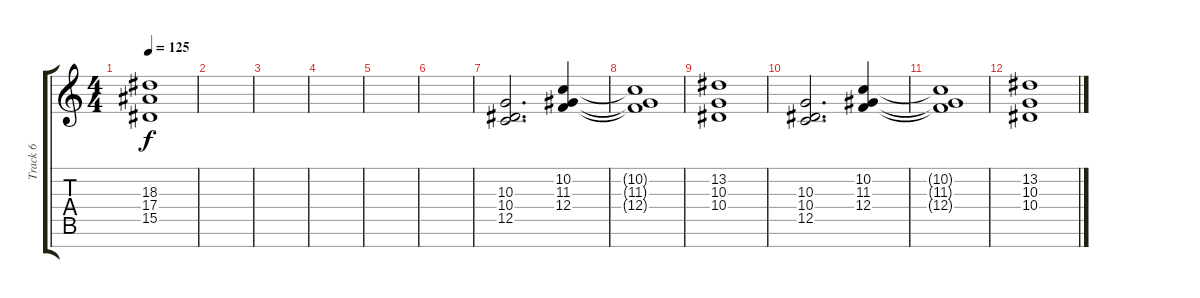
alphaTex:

\track ("Track 6" "Track 6") {instrument synthstrings1}
\staff {score tabs}
\tuning (G4 D4 A3 F3 C3 G2 C2) {hide}
\ts (4 4)
\tempo 125
\clef g2
\ks c
(18.3 17.4 15.5).1{dy f} |
|
|
|
|
|
(10.3 10.4 12.5).2{d} (10.2 11.3 12.4).4 |
(10.2{t} 11.3{t} 12.4{t}).1 |
(13.2 10.3 10.4).1 |
(10.3 10.4 12.5).2{d} (10.2 11.3 12.4).4 |
(10.2{t} 11.3{t} 12.4{t}).1 |
(13.2 10.3 10.4).1
